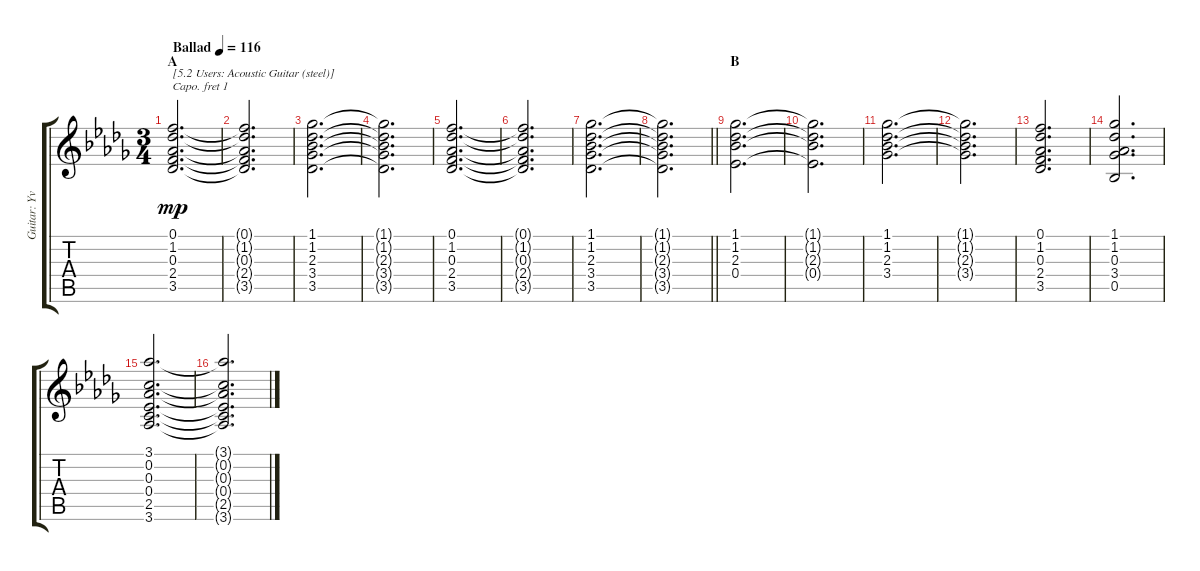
\track ("Guitar: Yves" "Guitar: Yv") {instrument acousticguitarsteel}
\staff {score tabs}
\capo 1
\tuning (E4 B3 G3 D3 A2 E2) {hide}
\ts (3 4)
\section ("" "A")
\tempo (116 "Ballad")
\clef g2
\ks db
(0.1 1.2 0.3 2.4 3.5).2{d txt "[5.2 Users: Acoustic Guitar (steel)]" dy mp instrument acousticguitarsteel} |
(0.1{t} 1.2{t} 0.3{t} 2.4{t} 3.5{t}).2{d} |
(1.1 1.2 2.3 3.4 3.5).2{d} |
(1.1{t} 1.2{t} 2.3{t} 3.4{t} 3.5{t}).2{d} |
(0.1 1.2 0.3 2.4 3.5).2{d} |
(0.1{t} 1.2{t} 0.3{t} 2.4{t} 3.5{t}).2{d} |
(1.1 1.2 2.3 3.4 3.5).2{d} |
\barLineRight lightlight
(1.1{t} 1.2{t} 2.3{t} 3.4{t} 3.5{t}).2{d} |
\section ("" "B")
(1.1 1.2 2.3 0.4).2{d} |
(1.1{t} 1.2{t} 2.3{t} 0.4{t}).2{d} |
(1.1 1.2 2.3 3.4).2{d} |
(1.1{t} 1.2{t} 2.3{t} 3.4{t}).2{d} |
(0.1 1.2 0.3 2.4 3.5).2{d} |
(1.1 1.2 0.3 3.4 0.5).2{d} |
(3.1 0.2 0.3 0.4 2.5 3.6).2{d} |
(3.1{t} 0.2{t} 0.3{t} 0.4{t} 2.5{t} 3.6{t}).2{d}
